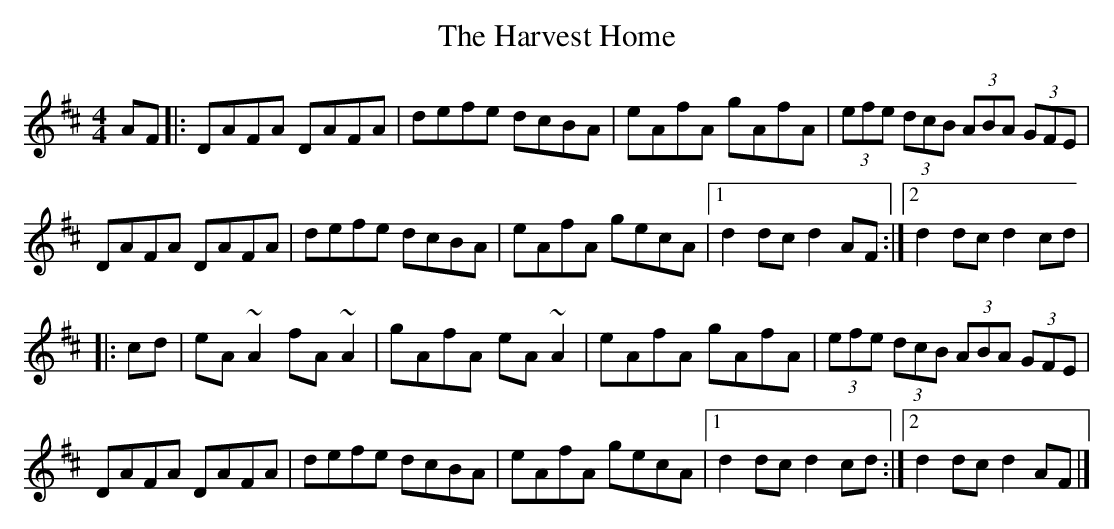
X:1
T:Harvest Home, The
M:4/4
L:1/8
K:D
AF[|:DAFA DAFA|defe dcBA|eAfA gAfA|(3efe (3dcB (3ABA (3GFE|!
DAFA DAFA|defe dcBA|eAfA gecA|1d2dc d2AF:|2d2dc d2cd|!
|:cd|eA~A2 fA~A2|gAfA eA~A2|eAfA gAfA|(3efe (3dcB (3ABA (3GFE|!
DAFA DAFA|defe dcBA|eAfA gecA|1d2dc d2cd:|2d2dc d2AF|]
